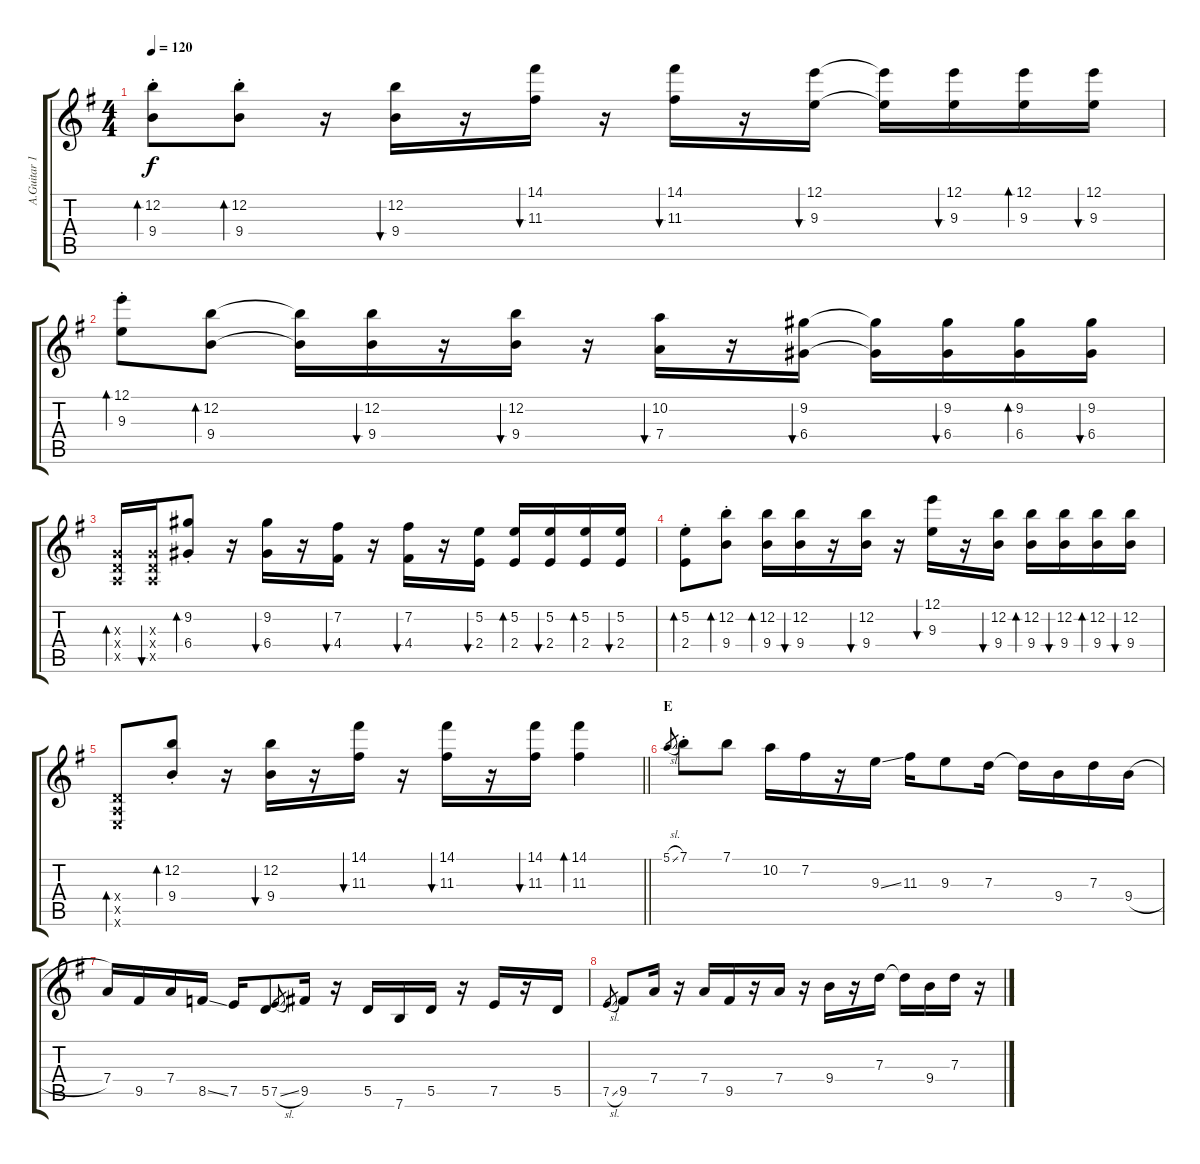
\track ("A.Guitar 1" "A.Guitar 1") {instrument acousticguitarsteel}
\staff {score tabs}
\tuning (E4 B3 G3 D3 A2 E2) {hide}
\ts (4 4)
\tempo 120
\clef g2
\ks g
(12.2{st} 9.4{st}).8{bd 30 dy f} (12.2{st} 9.4{st}).8{bd 30} r.16 (12.2 9.4).16{bu 30} r.16 (14.1 11.3).16{bu 30} r.16 (14.1 11.3).16{bu 30} r.16 (12.1 9.3).16{bu 30} (12.1{t} 9.3{t}).16 (12.1 9.3).16{bu 30} (12.1 9.3).16{bd 30} (12.1 9.3).16{bu 30} |
(12.1{st} 9.3{st}).8{bd 30} (12.2 9.4).8{bd 30} (12.2{t} 9.4{t}).16 (12.2 9.4).16{bu 30} r.16 (12.2 9.4).16{bu 30} r.16 (10.2 7.4).16{bu 30} r.16 (9.2 6.4).16{bu 30} (9.2{t} 6.4{t}).16 (9.2 6.4).16{bu 30} (9.2 6.4).16{bd 30} (9.2 6.4).16{bu 30} |
(0.3{x} 0.4{x} 0.5{x}).16{bd 30} (0.3{x} 0.4{x} 0.5{x}).16{bu 30} (9.2{st} 6.4{st}).8{bd 30} r.16 (9.2 6.4).16{bu 30} r.16 (7.2 4.4).16{bu 30} r.16 (7.2 4.4).16{bu 30} r.16 (5.2 2.4).16{bu 30} (5.2 2.4).16{bd 30} (5.2 2.4).16{bu 30} (5.2 2.4).16{bd 30} (5.2 2.4).16{bu 30} |
(5.2{st} 2.4{st}).8{bd 30} (12.2{st} 9.4{st}).8{bd 30} (12.2 9.4).16{bd 30} (12.2 9.4).16{bu 30} r.16 (12.2 9.4).16{bu 30} r.16 (12.1 9.3).16{bu 30} r.16 (12.2 9.4).16{bu 30} (12.2 9.4).16{bd 30} (12.2 9.4).16{bu 30} (12.2 9.4).16{bd 30} (12.2 9.4).16{bu 30} |
\barLineRight lightlight
(0.4{x} 0.5{x} 0.6{x}).8{bd 30} (12.2{st} 9.4{st}).8{bd 30} r.16 (12.2 9.4).16{bu 30} r.16 (14.1 11.3).16{bu 30} r.16 (14.1 11.3).16{bu 30} r.16 (14.1 11.3).16{bu 30} (14.1 11.3).4{bd 30} |
\section ("" "E")
5.1{sl}.8{gr} 7.1{st}.8 7.1.8 10.2.16 7.2.16 r.16 9.3{ss}.16 11.3.16 9.3.8 7.3.16 7.3{t}.16 9.4.16 7.3.16 9.4{h}.16 |
7.4.16 9.5.16 7.4.16 8.5{ss}.16 7.5.16 5.5.8 7.5{sl}.8{gr} 9.5.16 r.16 5.5.16 7.6.16 5.5.16 r.16 7.5.16 r.16 5.5.16 |
7.5{sl}.8{gr} 9.5.8 7.4.16 r.16 7.4.16 9.5.16 r.16 7.4.16 r.16 9.4.16 r.16 7.3.16 7.3{t}.16 9.4.16 7.3.16 r.16
